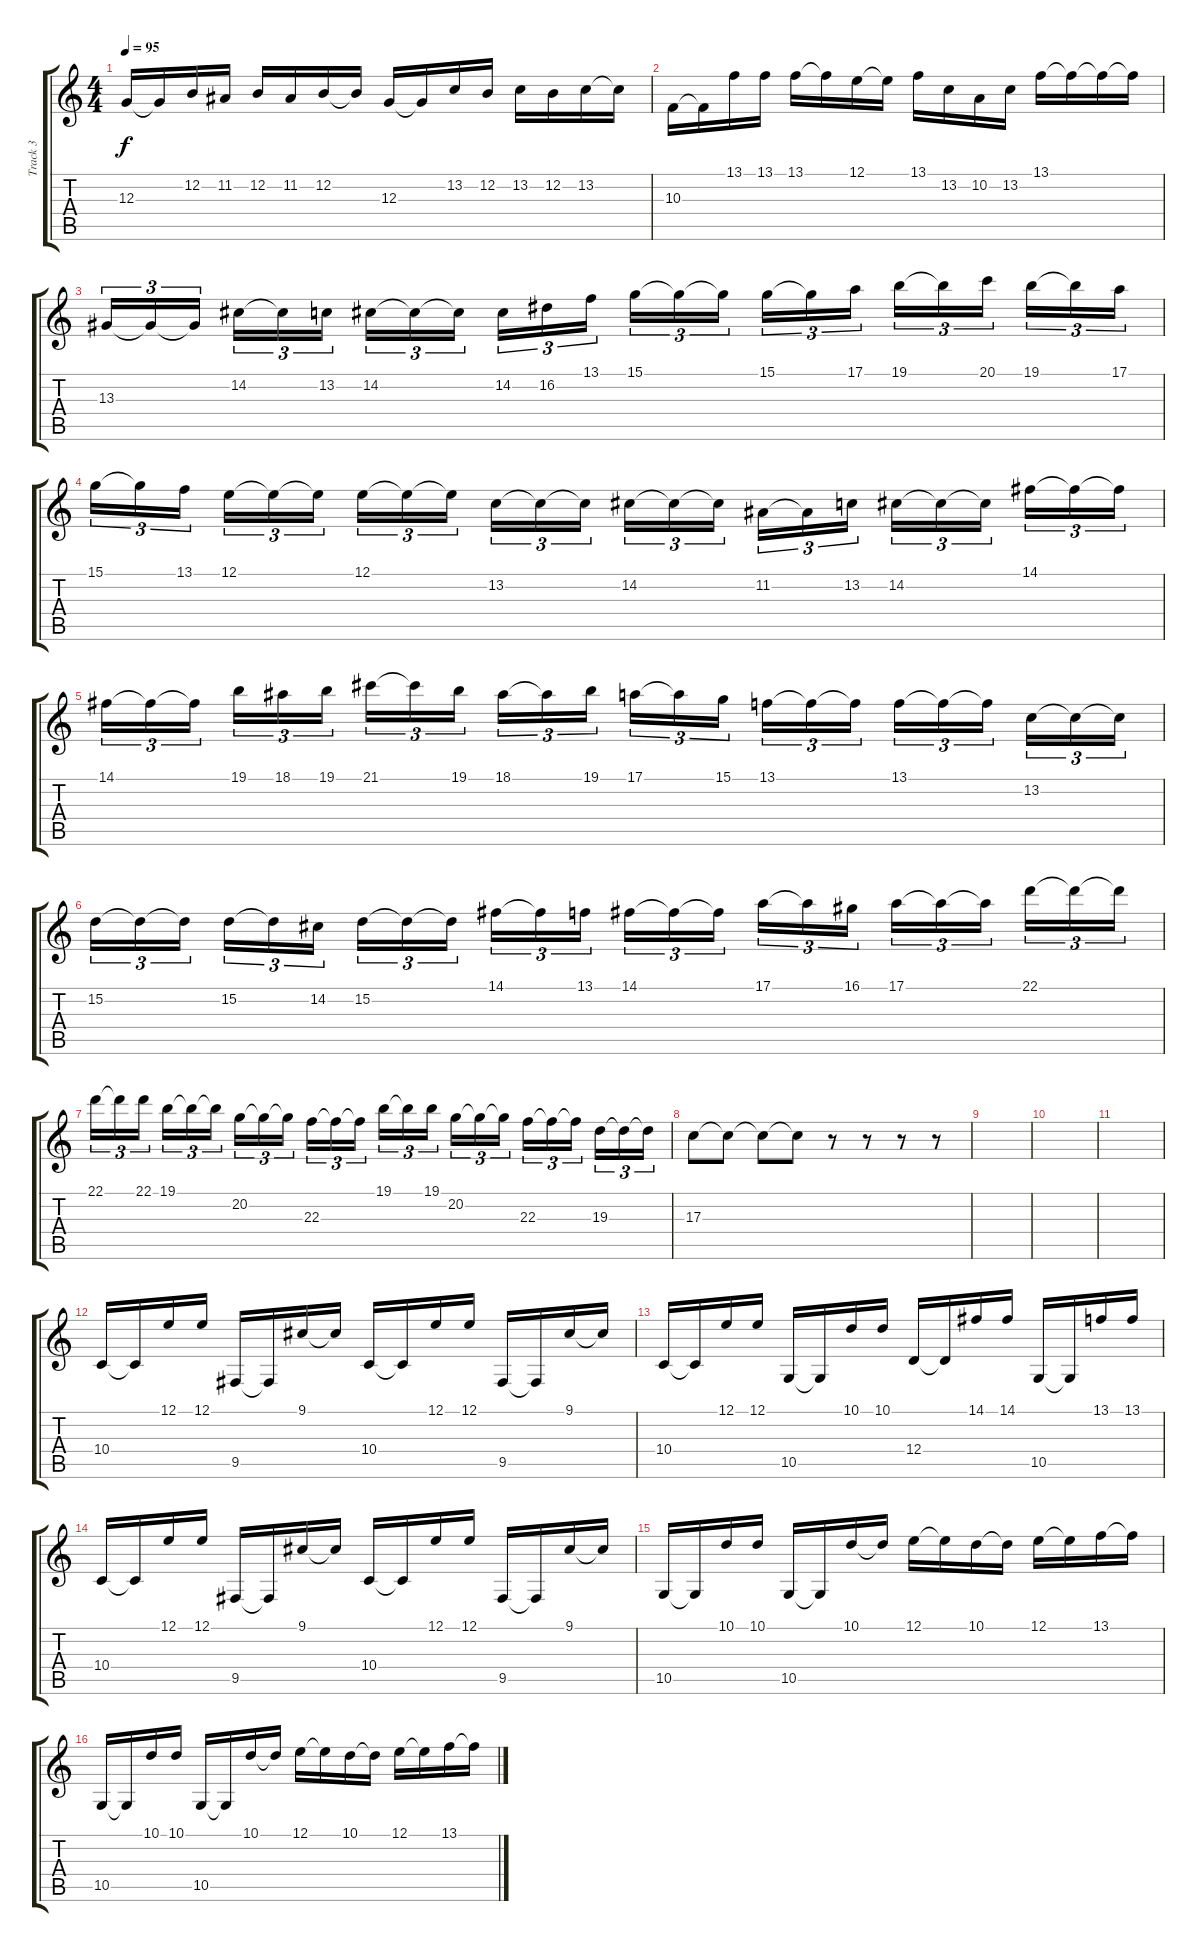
\track ("Track 3" "Track 3") {instrument vibraphone}
\staff {score tabs}
\tuning (E4 B3 G3 D3 A2 E2) {hide}
\ts (4 4)
\tempo 95
\clef g2
\ks c
12.3.16{dy f} 12.3{t}.16 12.2.16 11.2.16 12.2.16 11.2.16 12.2.16 12.2{t}.16 12.3.16 12.3{t}.16 13.2.16 12.2.16 13.2.16 12.2.16 13.2.16 13.2{t}.16 |
10.3.16 10.3{t}.16 13.1.16 13.1.16 13.1.16 13.1{t}.16 12.1.16 12.1{t}.16 13.1.16 13.2.16 10.2.16 13.2.16 13.1.16 13.1{t}.16 13.1{t}.16 13.1{t}.16 |
13.3.16{tu (3 2)} 13.3{t}.16{tu (3 2)} 13.3{t}.16{tu (3 2) beam splitsecondary} 14.2.16{tu (3 2)} 14.2{t}.16{tu (3 2)} 13.2.16{tu (3 2)} 14.2.16{tu (3 2)} 14.2{t}.16{tu (3 2)} 14.2{t}.16{tu (3 2) beam splitsecondary} 14.2.16{tu (3 2)} 16.2.16{tu (3 2)} 13.1.16{tu (3 2)} 15.1.16{tu (3 2)} 15.1{t}.16{tu (3 2)} 15.1{t}.16{tu (3 2) beam splitsecondary} 15.1.16{tu (3 2)} 15.1{t}.16{tu (3 2)} 17.1.16{tu (3 2)} 19.1.16{tu (3 2)} 19.1{t}.16{tu (3 2)} 20.1.16{tu (3 2) beam splitsecondary} 19.1.16{tu (3 2)} 19.1{t}.16{tu (3 2)} 17.1.16{tu (3 2)} |
15.1.16{tu (3 2)} 15.1{t}.16{tu (3 2)} 13.1.16{tu (3 2) beam splitsecondary} 12.1.16{tu (3 2)} 12.1{t}.16{tu (3 2)} 12.1{t}.16{tu (3 2)} 12.1.16{tu (3 2)} 12.1{t}.16{tu (3 2)} 12.1{t}.16{tu (3 2) beam splitsecondary} 13.2.16{tu (3 2)} 13.2{t}.16{tu (3 2)} 13.2{t}.16{tu (3 2)} 14.2.16{tu (3 2)} 14.2{t}.16{tu (3 2)} 14.2{t}.16{tu (3 2) beam splitsecondary} 11.2.16{tu (3 2)} 11.2{t}.16{tu (3 2)} 13.2.16{tu (3 2)} 14.2.16{tu (3 2)} 14.2{t}.16{tu (3 2)} 14.2{t}.16{tu (3 2) beam splitsecondary} 14.1.16{tu (3 2)} 14.1{t}.16{tu (3 2)} 14.1{t}.16{tu (3 2)} |
14.1.16{tu (3 2)} 14.1{t}.16{tu (3 2)} 14.1{t}.16{tu (3 2) beam splitsecondary} 19.1.16{tu (3 2)} 18.1.16{tu (3 2)} 19.1.16{tu (3 2)} 21.1.16{tu (3 2)} 21.1{t}.16{tu (3 2)} 19.1.16{tu (3 2) beam splitsecondary} 18.1.16{tu (3 2)} 18.1{t}.16{tu (3 2)} 19.1.16{tu (3 2)} 17.1.16{tu (3 2)} 17.1{t}.16{tu (3 2)} 15.1.16{tu (3 2) beam splitsecondary} 13.1.16{tu (3 2)} 13.1{t}.16{tu (3 2)} 13.1{t}.16{tu (3 2)} 13.1.16{tu (3 2)} 13.1{t}.16{tu (3 2)} 13.1{t}.16{tu (3 2) beam splitsecondary} 13.2.16{tu (3 2)} 13.2{t}.16{tu (3 2)} 13.2{t}.16{tu (3 2)} |
15.2.16{tu (3 2)} 15.2{t}.16{tu (3 2)} 15.2{t}.16{tu (3 2) beam splitsecondary} 15.2.16{tu (3 2)} 15.2{t}.16{tu (3 2)} 14.2.16{tu (3 2)} 15.2.16{tu (3 2)} 15.2{t}.16{tu (3 2)} 15.2{t}.16{tu (3 2) beam splitsecondary} 14.1.16{tu (3 2)} 14.1{t}.16{tu (3 2)} 13.1.16{tu (3 2)} 14.1.16{tu (3 2)} 14.1{t}.16{tu (3 2)} 14.1{t}.16{tu (3 2) beam splitsecondary} 17.1.16{tu (3 2)} 17.1{t}.16{tu (3 2)} 16.1.16{tu (3 2)} 17.1.16{tu (3 2)} 17.1{t}.16{tu (3 2)} 17.1{t}.16{tu (3 2) beam splitsecondary} 22.1.16{tu (3 2)} 22.1{t}.16{tu (3 2)} 22.1{t}.16{tu (3 2)} |
22.1.16{tu (3 2)} 22.1{t}.16{tu (3 2)} 22.1.16{tu (3 2) beam splitsecondary} 19.1.16{tu (3 2)} 19.1{t}.16{tu (3 2)} 19.1{t}.16{tu (3 2)} 20.2.16{tu (3 2)} 20.2{t}.16{tu (3 2)} 20.2{t}.16{tu (3 2) beam splitsecondary} 22.3.16{tu (3 2)} 22.3{t}.16{tu (3 2)} 22.3{t}.16{tu (3 2)} 19.1.16{tu (3 2)} 19.1{t}.16{tu (3 2)} 19.1.16{tu (3 2) beam splitsecondary} 20.2.16{tu (3 2)} 20.2{t}.16{tu (3 2)} 20.2{t}.16{tu (3 2)} 22.3.16{tu (3 2)} 22.3{t}.16{tu (3 2)} 22.3{t}.16{tu (3 2) beam splitsecondary} 19.3.16{tu (3 2)} 19.3{t}.16{tu (3 2)} 19.3{t}.16{tu (3 2)} |
17.3.8 17.3{t}.8 17.3{t}.8 17.3{t}.8 r.8 r.8 r.8 r.8 |
|
|
|
10.4.16 10.4{t}.16 12.1.16 12.1.16 9.5.16 9.5{t}.16 9.1.16 9.1{t}.16 10.4.16 10.4{t}.16 12.1.16 12.1.16 9.5.16 9.5{t}.16 9.1.16 9.1{t}.16 |
10.4.16 10.4{t}.16 12.1.16 12.1.16 10.5.16 10.5{t}.16 10.1.16 10.1.16 12.4.16 12.4{t}.16 14.1.16 14.1.16 10.5.16 10.5{t}.16 13.1.16 13.1.16 |
10.4.16 10.4{t}.16 12.1.16 12.1.16 9.5.16 9.5{t}.16 9.1.16 9.1{t}.16 10.4.16 10.4{t}.16 12.1.16 12.1.16 9.5.16 9.5{t}.16 9.1.16 9.1{t}.16 |
10.5.16 10.5{t}.16 10.1.16 10.1.16 10.5.16 10.5{t}.16 10.1.16 10.1{t}.16 12.1.16 12.1{t}.16 10.1.16 10.1{t}.16 12.1.16 12.1{t}.16 13.1.16 13.1{t}.16 |
10.5.16 10.5{t}.16 10.1.16 10.1.16 10.5.16 10.5{t}.16 10.1.16 10.1{t}.16 12.1.16 12.1{t}.16 10.1.16 10.1{t}.16 12.1.16 12.1{t}.16 13.1.16 13.1{t}.16
